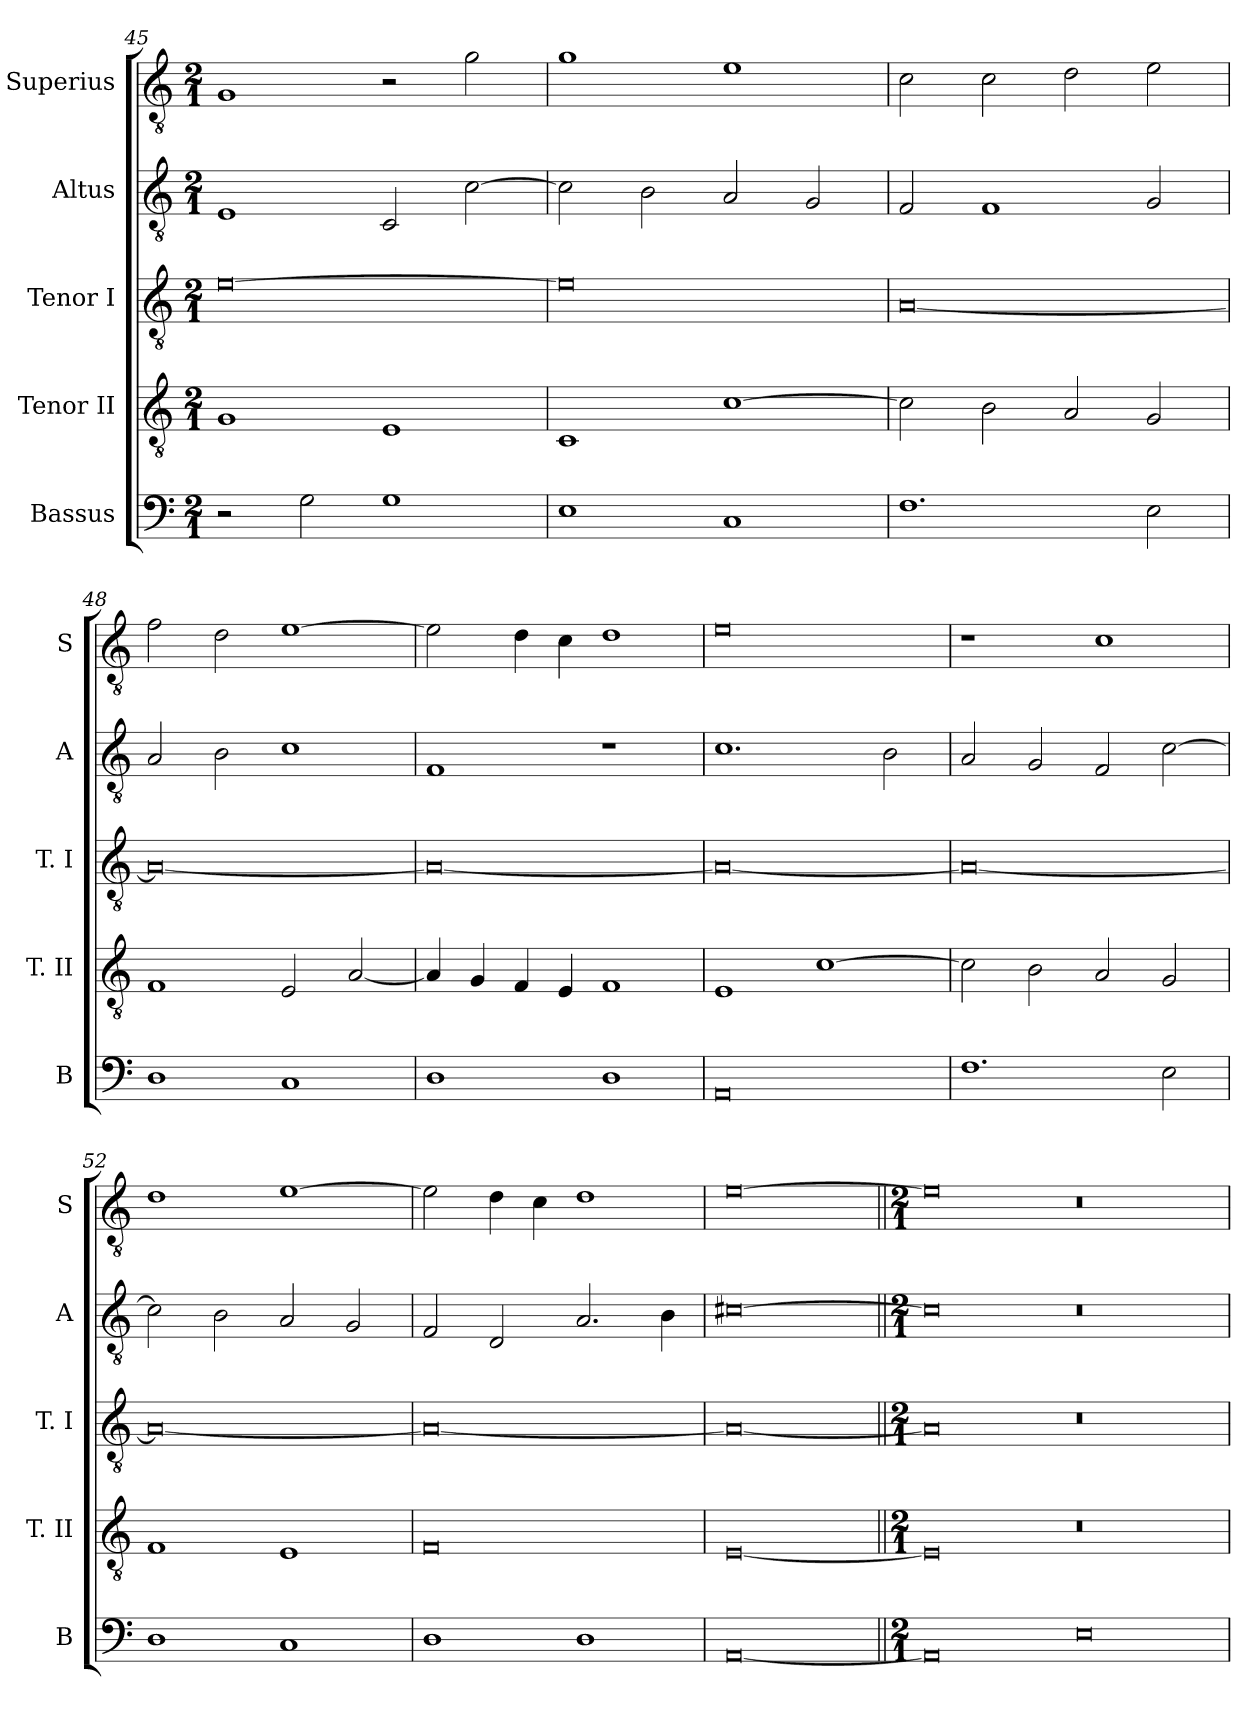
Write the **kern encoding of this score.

**kern	**kern	**kern	**kern	**kern
*part5	*part4	*part3	*part2	*part1
*staff5	*staff4	*staff3	*staff2	*staff1
*I"Bassus	*I"Tenor II	*I"Tenor I	*I"Altus	*I"Superius
*I'B	*I'T. II	*I'T. I	*I'A	*I'S
*clefF4	*clefGv2	*clefGv2	*clefGv2	*clefGv2
*k[]	*k[]	*k[]	*k[]	*k[]
*C:	*C:	*C:	*C:	*C:
*M2/1	*M2/1	*M2/1	*M2/1	*M2/1
=45	=45	=45	=45	=45
2r	1G	[0e	1E	1G
2G	.	.	.	.
1G	1E	.	2C	2r
.	.	.	[2c	2g
=46	=46	=46	=46	=46
1E	1C	0e]	2c]	1g
.	.	.	2B	.
1C	[1c	.	2A	1e
.	.	.	2G	.
=47	=47	=47	=47	=47
1.F	2c]	[0A	2F	2c
.	2B	.	1F	2c
.	2A	.	.	2d
2E	2G	.	2G	2e
=48	=48	=48	=48	=48
1D	1F	0A_	2A	2f
.	.	.	2B	2d
1C	2E	.	1c	[1e
.	[2A	.	.	.
=49	=49	=49	=49	=49
1D	4A]	0A_	1F	2e]
.	4G	.	.	.
.	4F	.	.	4d
.	4E	.	.	4c
1D	1F	.	1r	1d
=50	=50	=50	=50	=50
0AA	1E	0A_	1.c	0e
.	[1c	.	.	.
.	.	.	2B	.
=51	=51	=51	=51	=51
1.F	2c]	0A_	2A	1r
.	2B	.	2G	.
.	2A	.	2F	1c
2E	2G	.	[2c	.
=52	=52	=52	=52	=52
1D	1F	0A_	2c]	1d
.	.	.	2B	.
1C	1E	.	2A	[1e
.	.	.	2G	.
=53	=53	=53	=53	=53
1D	0F	0A_	2F	2e]
.	.	.	2D	4d
.	.	.	.	4c
1D	.	.	2.A	1d
.	.	.	4B	.
=	=	=	=	=
[0AA	[0E	0A_	[0c#X	[0e
=||	=||	=||	=||	=||
*M2/1	*M2/1	*M2/1	*M2/1	*M2/1
0AA]	0E]	0A]	0c#]	0e]
0E	0r	0r	0r	0r
=	=	=	=	=
*-	*-	*-	*-	*-
